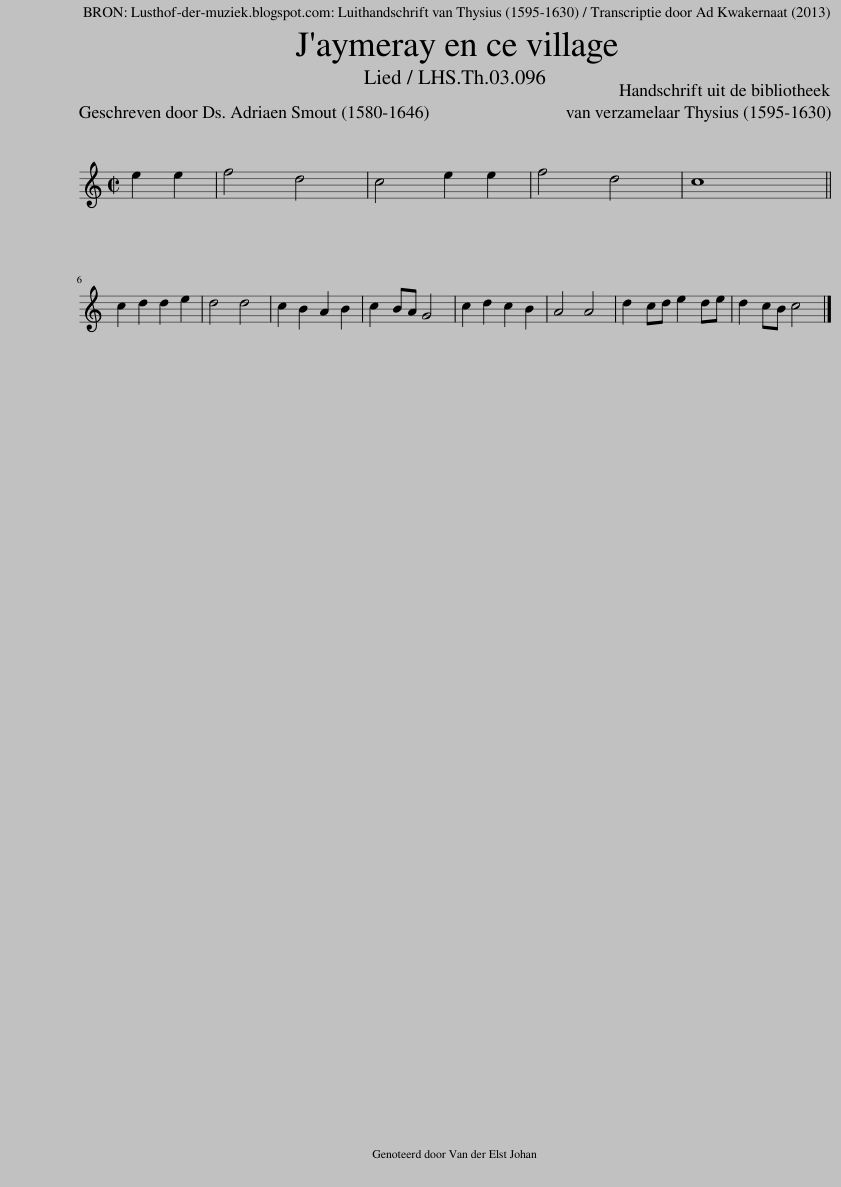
X:1
L:1/8
M:2/2
I:linebreak $
K:C
U:s=!stemless!
V:1 treble
V:1
 e2 e2 | f4 d4 | c4 e2 e2 | f4 d4 | sc8 ||$ %5
 c2 d2 d2 e2 | d4 d4 | c2 B2 A2 B2 | c2 BA G4 | c2 d2 c2 B2 | %10
 A4 A4 | d2 cd e2 de | d2 cB c4 |] %13
